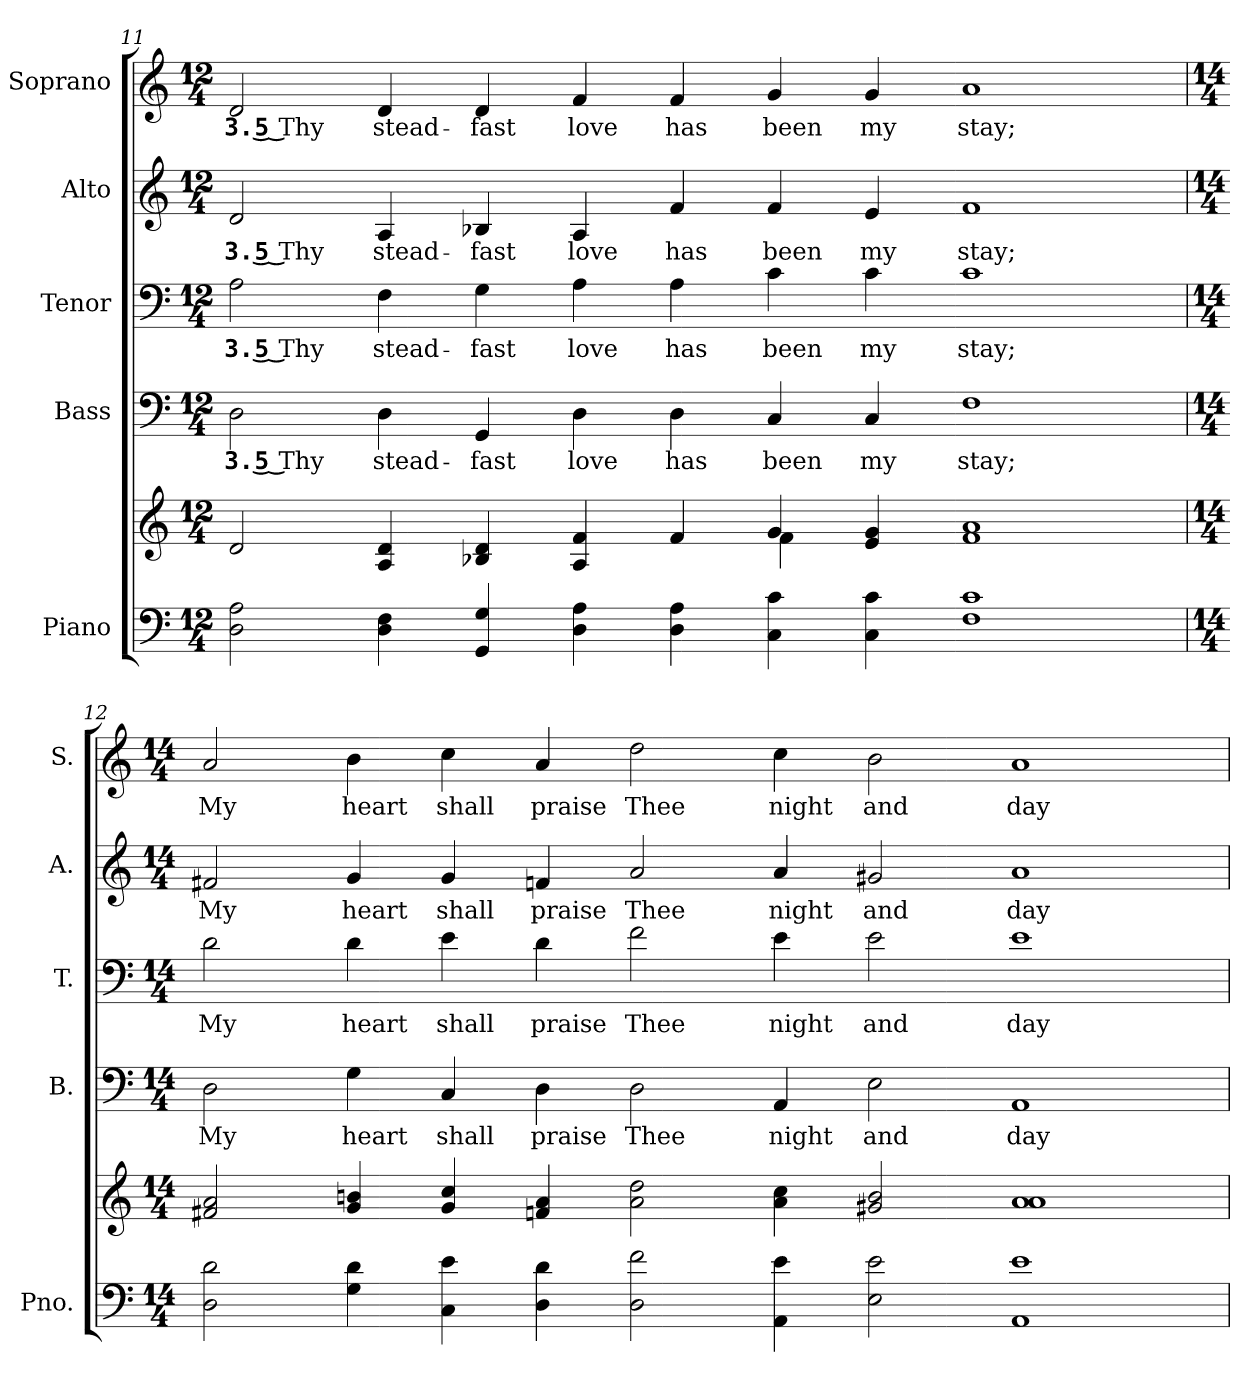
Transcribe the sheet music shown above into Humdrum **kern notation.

**kern	**kern	**kern	**text	**kern	**text	**kern	**text	**kern	**text
*part5	*part5	*part4	*part4	*part3	*part3	*part2	*part2	*part1	*part1
*staff6	*staff5	*staff4	*staff4	*staff3	*staff3	*staff2	*staff2	*staff1	*staff1
*I"Piano	*	*I"Bass	*	*I"Tenor	*	*I"Alto	*	*I"Soprano	*
*I'Pno.	*	*I'B.	*	*I'T.	*	*I'A.	*	*I'S.	*
!!LO:PB:g=z
*clefF4	*clefG2	*clefF4	*	*clefF4	*	*clefG2	*	*clefG2	*
*k[]	*k[]	*k[]	*	*k[]	*	*k[]	*	*k[]	*
*C:	*C:	*C:	*	*C:	*	*C:	*	*C:	*
*M12/4	*M12/4	*M12/4	*	*M12/4	*	*M12/4	*	*M12/4	*
=11	=11	=11	=11	=11	=11	=11	=11	=11	=11
*	*^	*	*	*	*	*	*	*	*
!	!	!	!	!LO:LY:b:color=#000000	!	!	!	!	!	!
!	!	!	!	!	!	!LO:LY:b:color=#000000	!	!	!	!
!	!	!	!	!	!	!	!	!LO:LY:b:color=#000000	!	!
!	!	!	!	!	!	!	!	!	!	!LO:LY:b:color=#000000
2Di\ 2Ai	2di/	1ryy	2Di\	3. 5 Thy	2Ai\	3. 5 Thy	2di/	3. 5 Thy	2di/	3. 5 Thy
!	!	!	!	!LO:LY:b:color=#000000	!	!	!	!	!	!
!	!	!	!	!	!	!LO:LY:b:color=#000000	!	!	!	!
!	!	!	!	!	!	!	!	!LO:LY:b:color=#000000	!	!
!	!	!	!	!	!	!	!	!	!	!LO:LY:b:color=#000000
4Di\ 4Fi	4Ai/ 4di	.	4Di\	stead-	4Fi\	stead-	4Ai/	stead-	4di/	stead-
!	!	!	!	!LO:LY:b:color=#000000	!	!	!	!	!	!
!	!	!	!	!	!	!LO:LY:b:color=#000000	!	!	!	!
!	!	!	!	!	!	!	!	!LO:LY:b:color=#000000	!	!
!	!	!	!	!	!	!	!	!	!	!LO:LY:b:color=#000000
4GGi/ 4Gi	4B-Xi/ 4di	.	4GGi/	-fast	4Gi\	-fast	4B-Xi/	-fast	4di/	-fast
!	!	!	!	!LO:LY:b:color=#000000	!	!	!	!	!	!
!	!	!	!	!	!	!LO:LY:b:color=#000000	!	!	!	!
!	!	!	!	!	!	!	!	!LO:LY:b:color=#000000	!	!
!	!	!	!	!	!	!	!	!	!	!LO:LY:b:color=#000000
4Di\ 4Ai	4Ai/ 4fi	2ryy	4Di\	love	4Ai\	love	4Ai/	love	4fi/	love
!	!	!	!	!LO:LY:b:color=#000000	!	!	!	!	!	!
!	!	!	!	!	!	!LO:LY:b:color=#000000	!	!	!	!
!	!	!	!	!	!	!	!	!LO:LY:b:color=#000000	!	!
!	!	!	!	!	!	!	!	!	!	!LO:LY:b:color=#000000
4Di\ 4Ai	4fi/	.	4Di\	has	4Ai\	has	4fi/	has	4fi/	has
!	!	!	!	!LO:LY:b:color=#000000	!	!	!	!	!	!
!	!	!	!	!	!	!LO:LY:b:color=#000000	!	!	!	!
!	!	!	!	!	!	!	!	!LO:LY:b:color=#000000	!	!
!	!	!	!	!	!	!	!	!	!	!LO:LY:b:color=#000000
4Ci\ 4ci	4gi/	4fi\	4Ci/	been	4ci\	been	4fi/	been	4gi/	been
!	!	!	!	!LO:LY:b:color=#000000	!	!	!	!	!	!
!	!	!	!	!	!	!LO:LY:b:color=#000000	!	!	!	!
!	!	!	!	!	!	!	!	!LO:LY:b:color=#000000	!	!
!	!	!	!	!	!	!	!	!	!	!LO:LY:b:color=#000000
4Ci\ 4ci	4ei/ 4gi	4ryy	4Ci/	my	4ci\	my	4ei/	my	4gi/	my
!	!	!	!	!LO:LY:b:color=#000000	!	!	!	!	!	!
!	!	!	!	!	!	!LO:LY:b:color=#000000	!	!	!	!
!	!	!	!	!	!	!	!	!LO:LY:b:color=#000000	!	!
!	!	!	!	!	!	!	!	!	!	!LO:LY:b:color=#000000
1Fi 1ci	1fi 1ai	1ryy	1Fi	stay;	1ci	stay;	1fi	stay;	1ai	stay;
*	*v	*v	*	*	*	*	*	*	*	*
!!LO:PB:g=z
=12	=12	=12	=12	=12	=12	=12	=12	=12	=12
*M14/4	*M14/4	*M14/4	*	*M14/4	*	*M14/4	*	*M14/4	*
*	*^	*	*	*	*	*	*	*	*
!	!	!	!	!LO:LY:b:color=#000000	!	!	!	!	!	!
*	*v	*v	*	*	*	*	*	*	*	*
*	*^	*	*	*	*	*	*	*	*
!	!	!	!	!	!	!LO:LY:b:color=#000000	!	!	!	!
*	*v	*v	*	*	*	*	*	*	*	*
*	*^	*	*	*	*	*	*	*	*
!	!	!	!	!	!	!	!	!LO:LY:b:color=#000000	!	!
*	*v	*v	*	*	*	*	*	*	*	*
*	*^	*	*	*	*	*	*	*	*
!	!	!	!	!	!	!	!	!	!	!LO:LY:b:color=#000000
*	*v	*v	*	*	*	*	*	*	*	*
2Di\ 2di	2f#Xi/ 2ai	2Di\	My	2di\	My	2f#Xi/	My	2ai/	My
!	!	!	!LO:LY:b:color=#000000	!	!	!	!	!	!
!	!	!	!	!	!LO:LY:b:color=#000000	!	!	!	!
!	!	!	!	!	!	!	!LO:LY:b:color=#000000	!	!
!	!	!	!	!	!	!	!	!	!LO:LY:b:color=#000000
4Gi\ 4di	4gi/ 4bni	4Gi\	heart	4di\	heart	4gi/	heart	4bi\	heart
!	!	!	!LO:LY:b:color=#000000	!	!	!	!	!	!
!	!	!	!	!	!LO:LY:b:color=#000000	!	!	!	!
!	!	!	!	!	!	!	!LO:LY:b:color=#000000	!	!
!	!	!	!	!	!	!	!	!	!LO:LY:b:color=#000000
4Ci\ 4ei	4gi/ 4cci	4Ci/	shall	4ei\	shall	4gi/	shall	4cci\	shall
!	!	!	!LO:LY:b:color=#000000	!	!	!	!	!	!
!	!	!	!	!	!LO:LY:b:color=#000000	!	!	!	!
!	!	!	!	!	!	!	!LO:LY:b:color=#000000	!	!
!	!	!	!	!	!	!	!	!	!LO:LY:b:color=#000000
4Di\ 4di	4fni/ 4ai	4Di\	praise	4di\	praise	4fni/	praise	4ai/	praise
!	!	!	!LO:LY:b:color=#000000	!	!	!	!	!	!
!	!	!	!	!	!LO:LY:b:color=#000000	!	!	!	!
!	!	!	!	!	!	!	!LO:LY:b:color=#000000	!	!
!	!	!	!	!	!	!	!	!	!LO:LY:b:color=#000000
2Di\ 2fi	2ai\ 2ddi	2Di\	Thee	2fi\	Thee	2ai/	Thee	2ddi\	Thee
!	!	!	!LO:LY:b:color=#000000	!	!	!	!	!	!
!	!	!	!	!	!LO:LY:b:color=#000000	!	!	!	!
!	!	!	!	!	!	!	!LO:LY:b:color=#000000	!	!
!	!	!	!	!	!	!	!	!	!LO:LY:b:color=#000000
4AAi\ 4ei	4ai\ 4cci	4AAi/	night	4ei\	night	4ai/	night	4cci\	night
!	!	!	!LO:LY:b:color=#000000	!	!	!	!	!	!
!	!	!	!	!	!LO:LY:b:color=#000000	!	!	!	!
!	!	!	!	!	!	!	!LO:LY:b:color=#000000	!	!
!	!	!	!	!	!	!	!	!	!LO:LY:b:color=#000000
2Ei\ 2ei	2g#Xi/ 2bi	2Ei\	and	2ei\	and	2g#Xi/	and	2bi\	and
!	!	!	!LO:LY:b:color=#000000	!	!	!	!	!	!
!	!	!	!	!	!LO:LY:b:color=#000000	!	!	!	!
!	!	!	!	!	!	!	!LO:LY:b:color=#000000	!	!
!	!	!	!	!	!	!	!	!	!LO:LY:b:color=#000000
1AAi 1ei	1ai 1ai	1AAi	day	1ei	day	1ai	day	1ai	day
=	=	=	=	=	=	=	=	=	=
*-	*-	*-	*-	*-	*-	*-	*-	*-	*-
